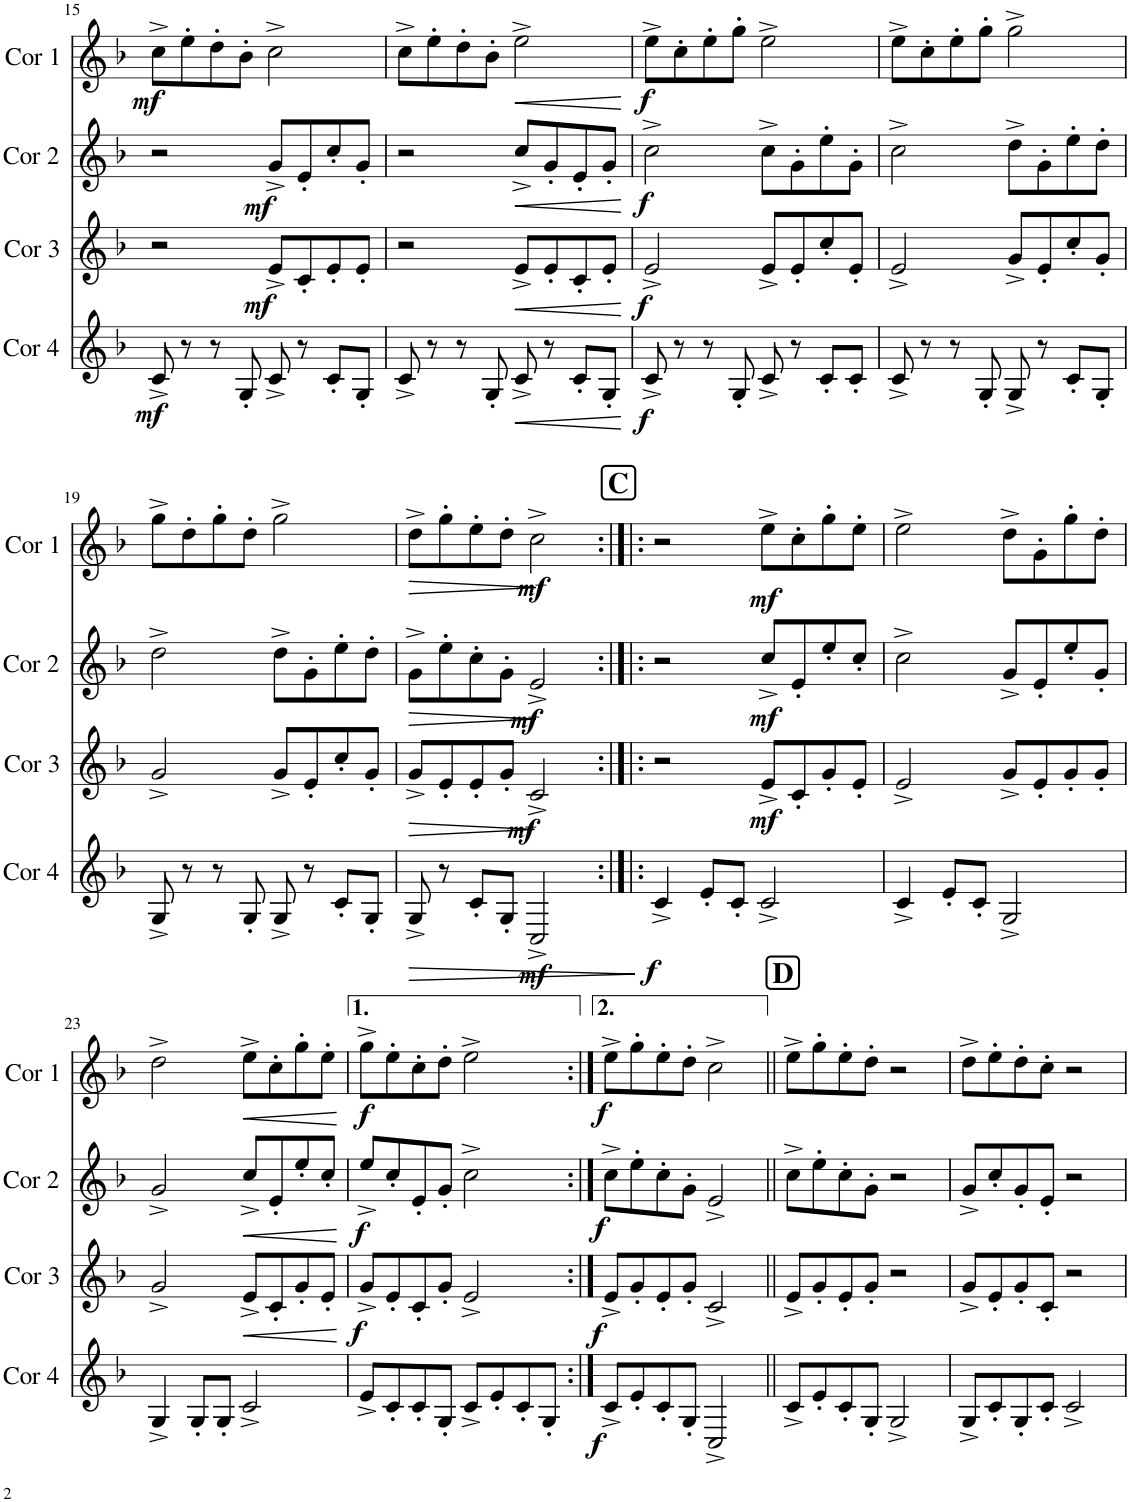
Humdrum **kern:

**kern	**dynam	**kern	**dynam	**kern	**dynam	**kern	**dynam
*part4	*part4	*part3	*part3	*part2	*part2	*part1	*part1
*staff4	*staff4	*staff3	*staff3	*staff2	*staff2	*staff1	*staff1
*I"Cor 4	*	*I"Cor 3	*	*I"Cor 2	*	*I"Cor 1	*
*I'Cor 4	*	*I'Cor 3	*	*I'Cor 2	*	*I'Cor 1	*
!!LO:PB:g=z
*clefG2	*	*clefG2	*	*clefG2	*	*clefG2	*
*Trd4c7	*	*Trd4c7	*	*Trd4c7	*	*Trd4c7	*
*k[b-]	*	*k[b-]	*	*k[b-]	*	*k[b-]	*
*M4/4	*	*M4/4	*	*M4/4	*	*M4/4	*
=15	=15	=15	=15	=15	=15	=15	=15
!	!LO:DY:b	!	!	!	!	!	!LO:DY:b
8c^/	mf	2r	.	2r	.	8cc^\L	mf
8r	.	.	.	.	.	8ee'\	.
8r	.	.	.	.	.	8dd'\	.
8G'/	.	.	.	.	.	8b-'\J	.
!	!	!	!LO:DY:b	!	!LO:DY:b	!	!
8c^/	.	8e^/L	mf	8g^/L	mf	2cc^\	.
8r	.	8c'/	.	8e'/	.	.	.
8c'/L	.	8e'/	.	8cc'/	.	.	.
8G'/J	.	8e'/J	.	8g'/J	.	.	.
=16	=16	=16	=16	=16	=16	=16	=16
8c^/	.	2r	.	2r	.	8cc^\L	.
8r	.	.	.	.	.	8ee'\	.
8r	.	.	.	.	.	8dd'\	.
8G'/	.	.	.	.	.	8b-'\J	.
!	!LO:HP:b	!	!LO:HP:b	!	!LO:HP:b	!	!LO:HP:b
8c^/	<	8e^/L	<	8cc^/L	<	2ee^\	<
8r	.	8e'/	.	8g'/	.	.	.
8c'/L	.	8c'/	.	8e'/	.	.	.
8G'/J	.	8e'/J	.	8g'/J	.	.	.
.	[	.	[	.	[	.	[
=17	=17	=17	=17	=17	=17	=17	=17
!	!LO:DY:b	!	!LO:DY:b	!	!LO:DY:b	!	!LO:DY:b
8c^/	f	2e^/	f	2cc^\	f	8ee^\L	f
8r	.	.	.	.	.	8cc'\	.
8r	.	.	.	.	.	8ee'\	.
8G'/	.	.	.	.	.	8gg'\J	.
8c^/	.	8e^/L	.	8cc^\L	.	2ee^\	.
8r	.	8e'/	.	8g'\	.	.	.
8c'/L	.	8cc'/	.	8ee'\	.	.	.
8c'/J	.	8e'/J	.	8g'\J	.	.	.
=18	=18	=18	=18	=18	=18	=18	=18
8c^/	.	2e^/	.	2cc^\	.	8ee^\L	.
8r	.	.	.	.	.	8cc'\	.
8r	.	.	.	.	.	8ee'\	.
8G'/	.	.	.	.	.	8gg'\J	.
8G^/	.	8g^/L	.	8dd^\L	.	2gg^\	.
8r	.	8e'/	.	8g'\	.	.	.
8c'/L	.	8cc'/	.	8ee'\	.	.	.
8G'/J	.	8g'/J	.	8dd'\J	.	.	.
!!LO:LB:g=z
=19	=19	=19	=19	=19	=19	=19	=19
8G^/	.	2g^/	.	2dd^\	.	8gg^\L	.
8r	.	.	.	.	.	8dd'\	.
8r	.	.	.	.	.	8gg'\	.
8G'/	.	.	.	.	.	8dd'\J	.
8G^/	.	8g^/L	.	8dd^\L	.	2gg^\	.
8r	.	8e'/	.	8g'\	.	.	.
8c'/L	.	8cc'/	.	8ee'\	.	.	.
8G'/J	.	8g'/J	.	8dd'\J	.	.	.
=20	=20	=20	=20	=20	=20	=20	=20
!	!LO:HP:b	!	!LO:HP:b	!	!LO:HP:b	!	!LO:HP:b
8G^/	>	8g^/L	>	8g^\L	>	8dd^\L	>
8r	.	8e'/	.	8ee'\	.	8gg'\	.
8c'/L	.	8e'/	.	8cc'\	.	8ee'\	.
8G'/J	.	8g'/J	.	8g'\J	.	8dd'\J	.
!	!LO:DY:b	!	!LO:DY:b	!	!LO:DY:b	!	!LO:DY:b
2C^/	mf	2c^/	mf	2e^/	mf	2cc^\	mf
.	]	.	]	.	]	.	]
!!LO:REH:place=s1:a:B:cj:fs=14:t=C
=21:|!|:	=21:|!|:	=21:|!|:	=21:|!|:	=21:|!|:	=21:|!|:	=21:|!|:	=21:|!|:
!	!LO:DY:b	!	!	!	!	!	!
4c^/	f	2r	.	2r	.	2r	.
8e'/L	.	.	.	.	.	.	.
8c'/J	.	.	.	.	.	.	.
!	!	!	!LO:DY:b	!	!LO:DY:b	!	!LO:DY:b
2c^/	.	8e^/L	mf	8cc^/L	mf	8ee^\L	mf
.	.	8c'/	.	8e'/	.	8cc'\	.
.	.	8g'/	.	8ee'/	.	8gg'\	.
.	.	8e'/J	.	8cc'/J	.	8ee'\J	.
=22	=22	=22	=22	=22	=22	=22	=22
4c^/	.	2e^/	.	2cc^\	.	2ee^\	.
8e'/L	.	.	.	.	.	.	.
8c'/J	.	.	.	.	.	.	.
2G^/	.	8g^/L	.	8g^/L	.	8dd^\L	.
.	.	8e'/	.	8e'/	.	8g'\	.
.	.	8g'/	.	8ee'/	.	8gg'\	.
.	.	8g'/J	.	8g'/J	.	8dd'\J	.
!!LO:LB:g=z
=23	=23	=23	=23	=23	=23	=23	=23
4G^/	.	2g^/	.	2g^/	.	2dd^\	.
8G'/L	.	.	.	.	.	.	.
8G'/J	.	.	.	.	.	.	.
!	!	!	!LO:HP:b	!	!LO:HP:b	!	!LO:HP:b
2c^/	.	8e^/L	<	8cc^/L	<	8ee^\L	<
.	.	8c'/	.	8e'/	.	8cc'\	.
.	.	8g'/	.	8ee'/	.	8gg'\	.
.	.	8e'/J	.	8cc'/J	.	8ee'\J	.
.	.	.	[	.	[	.	[
=24	=24	=24	=24	=24	=24	=24	=24
!	!	!	!LO:DY:b	!	!LO:DY:b	!	!LO:DY:b
8e^/L	.	8g^/L	f	8ee^/L	f	8gg^\L	f
8c'/	.	8e'/	.	8cc'/	.	8ee'\	.
8c'/	.	8c'/	.	8e'/	.	8cc'\	.
8G'/J	.	8g'/J	.	8g'/J	.	8dd'\J	.
8c^/L	.	2e^/	.	2cc^\	.	2ee^\	.
8e'/	.	.	.	.	.	.	.
8c'/	.	.	.	.	.	.	.
8G'/J	.	.	.	.	.	.	.
=25:|!	=25:|!	=25:|!	=25:|!	=25:|!	=25:|!	=25:|!	=25:|!
!	!LO:DY:b	!	!LO:DY:b	!	!LO:DY:b	!	!LO:DY:b
8c^/L	f	8e^/L	f	8cc^\L	f	8ee^\L	f
8e'/	.	8g'/	.	8ee'\	.	8gg'\	.
8c'/	.	8e'/	.	8cc'\	.	8ee'\	.
8G'/J	.	8g'/J	.	8g'\J	.	8dd'\J	.
2C^/	.	2c^/	.	2e^/	.	2cc^\	.
!!LO:REH:place=s1:a:B:cj:fs=14:t=D
=26||	=26||	=26||	=26||	=26||	=26||	=26||	=26||
8c^/L	.	8e^/L	.	8cc^\L	.	8ee^\L	.
8e'/	.	8g'/	.	8ee'\	.	8gg'\	.
8c'/	.	8e'/	.	8cc'\	.	8ee'\	.
8G'/J	.	8g'/J	.	8g'\J	.	8dd'\J	.
2G^/	.	2r	.	2r	.	2r	.
=27	=27	=27	=27	=27	=27	=27	=27
8G^/L	.	8g^/L	.	8g^/L	.	8dd^\L	.
8c'/	.	8e'/	.	8cc'/	.	8ee'\	.
8G'/	.	8g'/	.	8g'/	.	8dd'\	.
8c'/J	.	8c'/J	.	8e'/J	.	8cc'\J	.
2c^/	.	2r	.	2r	.	2r	.
=	=	=	=	=	=	=	=
*-	*-	*-	*-	*-	*-	*-	*-
